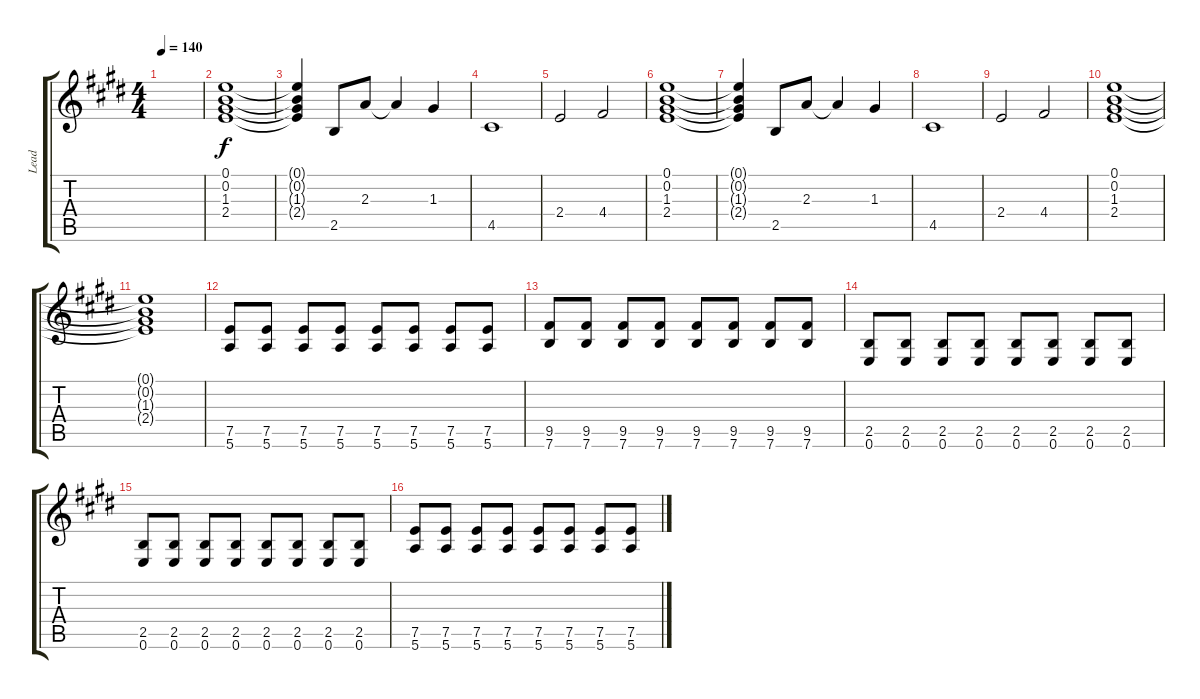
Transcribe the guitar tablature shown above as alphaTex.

\track ("Lead" "Lead") {instrument distortionguitar}
\staff {score tabs}
\tuning (E4 B3 G3 D3 A2 E2) {hide}
\ts (4 4)
\tempo 140
\clef g2
\ks e
|
(0.1 0.2 1.3 2.4).1 |
(0.1{t} 0.2{t} 1.3{t} 2.4{t}).4 2.5.8 2.3.8 2.3{t}.4 1.3.4 |
4.5.1 |
2.4.2 4.4.2 |
(0.1 0.2 1.3 2.4).1 |
(0.1{t} 0.2{t} 1.3{t} 2.4{t}).4 2.5.8 2.3.8 2.3{t}.4 1.3.4 |
4.5.1 |
2.4.2 4.4.2 |
(0.1 0.2 1.3 2.4).1 |
(0.1{t} 0.2{t} 1.3{t} 2.4{t}).1 |
(7.5 5.6).8 (7.5 5.6).8 (7.5 5.6).8 (7.5 5.6).8 (7.5 5.6).8 (7.5 5.6).8 (7.5 5.6).8 (7.5 5.6).8 |
(9.5 7.6).8 (9.5 7.6).8 (9.5 7.6).8 (9.5 7.6).8 (9.5 7.6).8 (9.5 7.6).8 (9.5 7.6).8 (9.5 7.6).8 |
(2.5 0.6).8 (2.5 0.6).8 (2.5 0.6).8 (2.5 0.6).8 (2.5 0.6).8 (2.5 0.6).8 (2.5 0.6).8 (2.5 0.6).8 |
(2.5 0.6).8 (2.5 0.6).8 (2.5 0.6).8 (2.5 0.6).8 (2.5 0.6).8 (2.5 0.6).8 (2.5 0.6).8 (2.5 0.6).8 |
(7.5 5.6).8 (7.5 5.6).8 (7.5 5.6).8 (7.5 5.6).8 (7.5 5.6).8 (7.5 5.6).8 (7.5 5.6).8 (7.5 5.6).8
